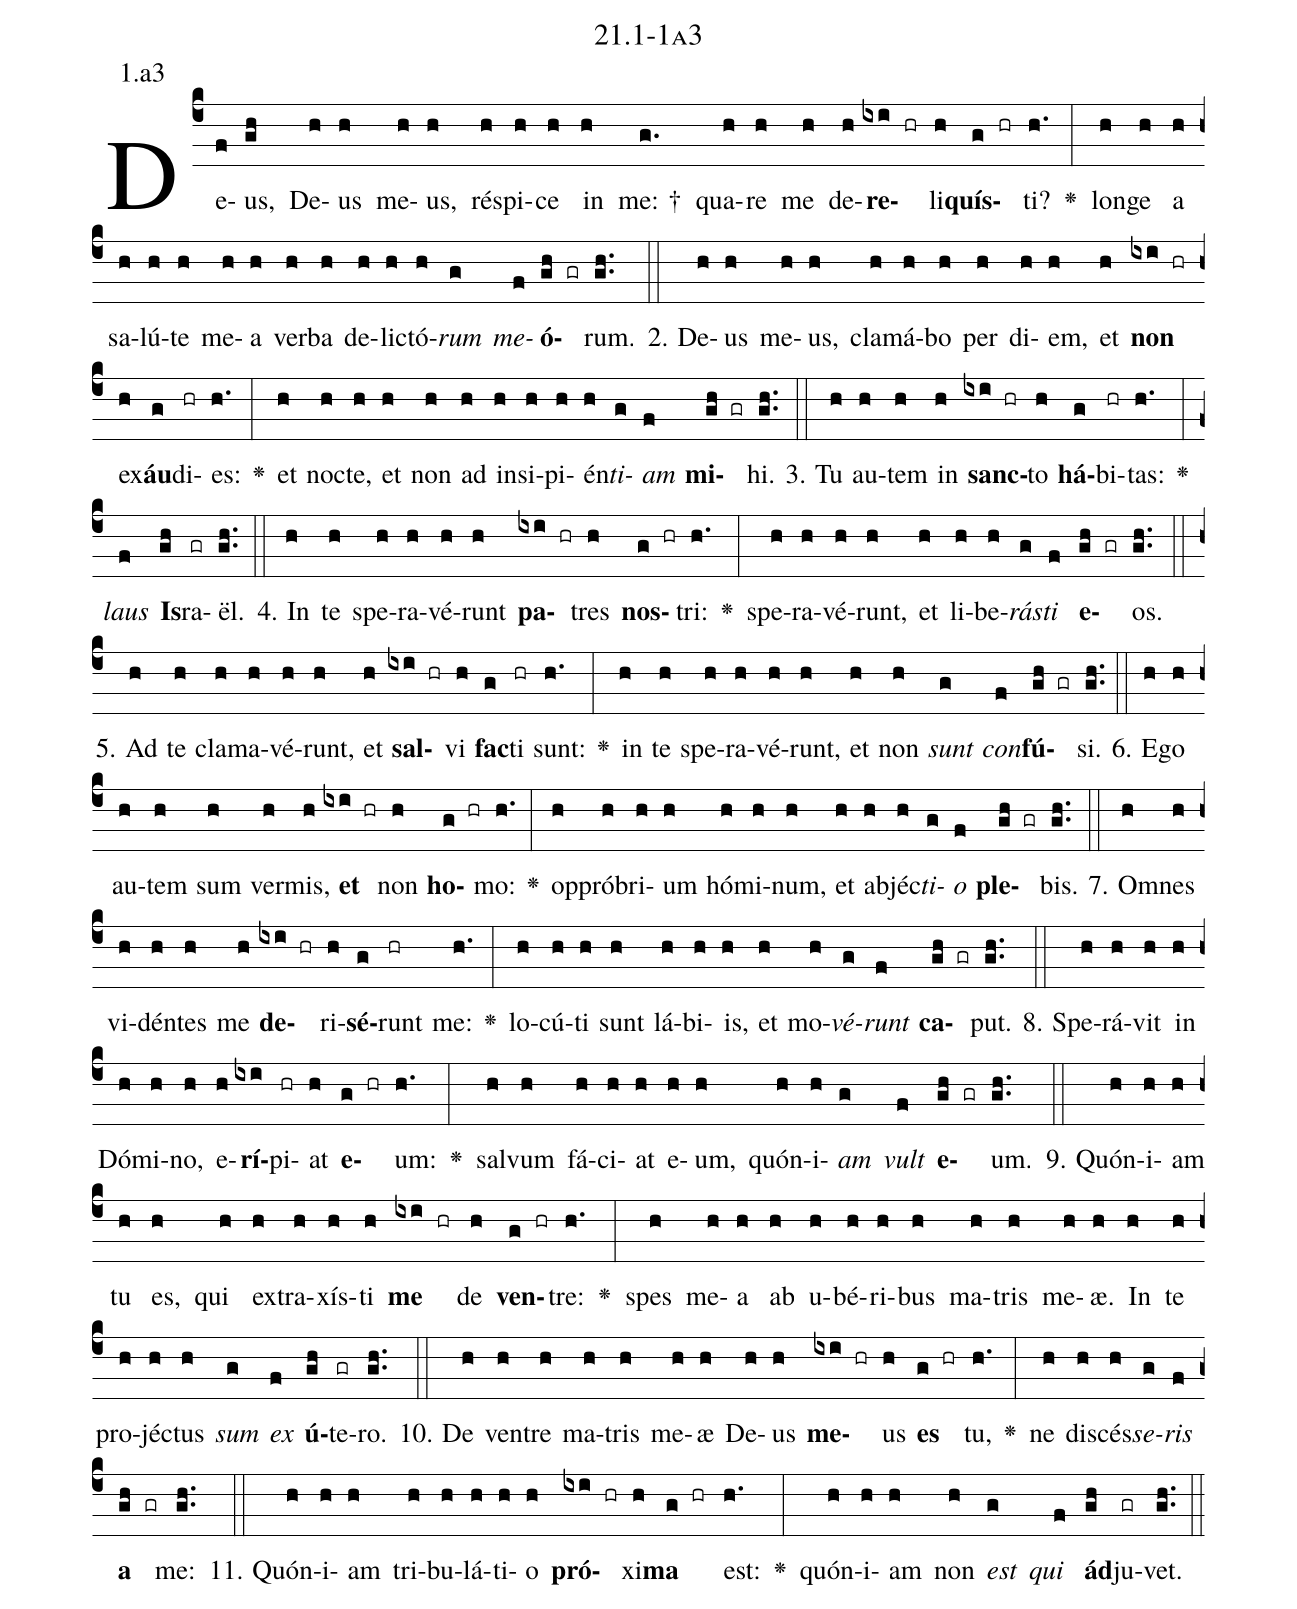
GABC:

name: 21.1-1a3;
annotation: 1.a3;
%%
(c4)De(f)us,(gh) De(h)us(h) me(h)us,(h) ré(h)spi(h)ce(h) in(h) me: †(g.) qua(h)re(h) me(h) de(h)<b>re</b>(ixi hr)li(h)<b>quís</b>(g hr)ti?(h.) <v>\greheightstar</v>(:) lon(h)ge(h) a(h) sa(h)lú(h)te(h) me(h)a(h) ver(h)ba(h) de(h)lic(h)tó(h)<i>rum</i>(g) <i>me</i>(f)<b>ó</b>(gh gr)rum.(gh..) (::)
2. De(h)us(h) me(h)us,(h) cla(h)má(h)bo(h) per(h) di(h)em,(h) et(h) <b>non</b>(ixi hr) ex(h)<b>áu</b>(g)di(hr)es:(h.) <v>\greheightstar</v>(:) et(h) noc(h)te,(h) et(h) non(h) ad(h) in(h)si(h)pi(h)én(h)<i>ti</i>(g)<i>am</i>(f) <b>mi</b>(gh gr)hi.(gh..) (::)
3. Tu(h) au(h)tem(h) in(h) <b>sanc</b>(ixi hr)to(h) <b>há</b>(g)bi(hr)tas:(h.) <v>\greheightstar</v>(:) <i>laus</i>(f) <b>Is</b>(gh)ra(gr)ël.(gh..) (::)
4. In(h) te(h) spe(h)ra(h)vé(h)runt(h) <b>pa</b>(ixi hr)tres(h) <b>nos</b>(g hr)tri:(h.) <v>\greheightstar</v>(:) spe(h)ra(h)vé(h)runt,(h) et(h) li(h)be(h)<i>rás</i>(g)<i>ti</i>(f) <b>e</b>(gh gr)os.(gh..) (::)
5. Ad(h) te(h) cla(h)ma(h)vé(h)runt,(h) et(h) <b>sal</b>(ixi hr)vi(h) <b>fac</b>(g)ti(hr) sunt:(h.) <v>\greheightstar</v>(:) in(h) te(h) spe(h)ra(h)vé(h)runt,(h) et(h) non(h) <i>sunt</i>(g) <i>con</i>(f)<b>fú</b>(gh gr)si.(gh..) (::)
6. E(h)go(h) au(h)tem(h) sum(h) ver(h)mis,(h) <b>et</b>(ixi hr) non(h) <b>ho</b>(g hr)mo:(h.) <v>\greheightstar</v>(:) op(h)pró(h)bri(h)um(h) hó(h)mi(h)num,(h) et(h) ab(h)jéc(h)<i>ti</i>(g)<i>o</i>(f) <b>ple</b>(gh gr)bis.(gh..) (::)
7. Om(h)nes(h) vi(h)dén(h)tes(h) me(h) <b>de</b>(ixi hr)ri(h)<b>sé</b>(g)runt(hr) me:(h.) <v>\greheightstar</v>(:) lo(h)cú(h)ti(h) sunt(h) lá(h)bi(h)is,(h) et(h) mo(h)<i>vé</i>(g)<i>runt</i>(f) <b>ca</b>(gh gr)put.(gh..) (::)
8. Spe(h)rá(h)vit(h) in(h) Dó(h)mi(h)no,(h) e(h)<b>rí</b>(ixi)pi(hr)at(h) <b>e</b>(g hr)um:(h.) <v>\greheightstar</v>(:) sal(h)vum(h) fá(h)ci(h)at(h) e(h)um,(h) quón(h)i(h)<i>am</i>(g) <i>vult</i>(f) <b>e</b>(gh gr)um.(gh..) (::)
9. Quón(h)i(h)am(h) tu(h) es,(h) qui(h) ex(h)tra(h)xís(h)ti(h) <b>me</b>(ixi hr) de(h) <b>ven</b>(g hr)tre:(h.) <v>\greheightstar</v>(:) spes(h) me(h)a(h) ab(h) u(h)bé(h)ri(h)bus(h) ma(h)tris(h) me(h)æ.(h) In(h) te(h) pro(h)jéc(h)tus(h) <i>sum</i>(g) <i>ex</i>(f) <b>ú</b>(gh)te(gr)ro.(gh..) (::)
10. De(h) ven(h)tre(h) ma(h)tris(h) me(h)æ(h) De(h)us(h) <b>me</b>(ixi hr)us(h) <b>es</b>(g hr) tu,(h.) <v>\greheightstar</v>(:) ne(h) di(h)scés(h)<i>se</i>(g)<i>ris</i>(f) <b>a</b>(gh gr) me:(gh..) (::)
11. Quón(h)i(h)am(h) tri(h)bu(h)lá(h)ti(h)o(h) <b>pró</b>(ixi hr)xi(h)<b>ma</b>(g hr) est:(h.) <v>\greheightstar</v>(:) quón(h)i(h)am(h) non(h) <i>est</i>(g) <i>qui</i>(f) <b>ád</b>(gh)ju(gr)vet.(gh..) (::)
